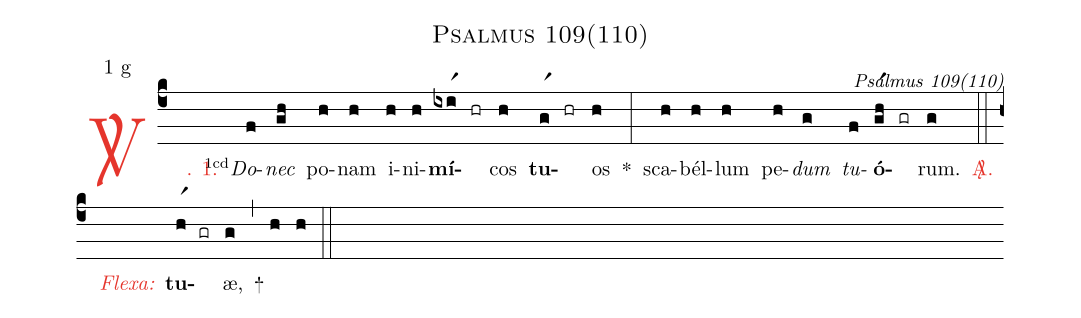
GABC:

name: Psalmus 109(110);
mode: 1;
mode-differentia: g;
commentary: Psalmus 109(110);
nabc-lines: 1;
%%
(c4)

<c><sp>V/</sp>. 1.</c>() <v>\VSup{1cd}</v><i>Do</i>(f)<i>nec</i>(gh) po(h)nam(h) i(h)ni(h)<b>mí</b>(ixir1)(hr)cos(h) <b>tu</b>(gr1)(hr)os(h) *(:) sca(h)bél(h)lum(h) pe(h)<i>dum</i>(g) <i>tu</i>(f)<b>ó</b>(gr1h)(gr)rum.(g)

<c><sp>A/</sp>.</c>(::)

<c><i>Flexa:</i></c>() <b>tu</b>(hr1)(gr)æ,(g) +(,) (h) (h)

(::)
